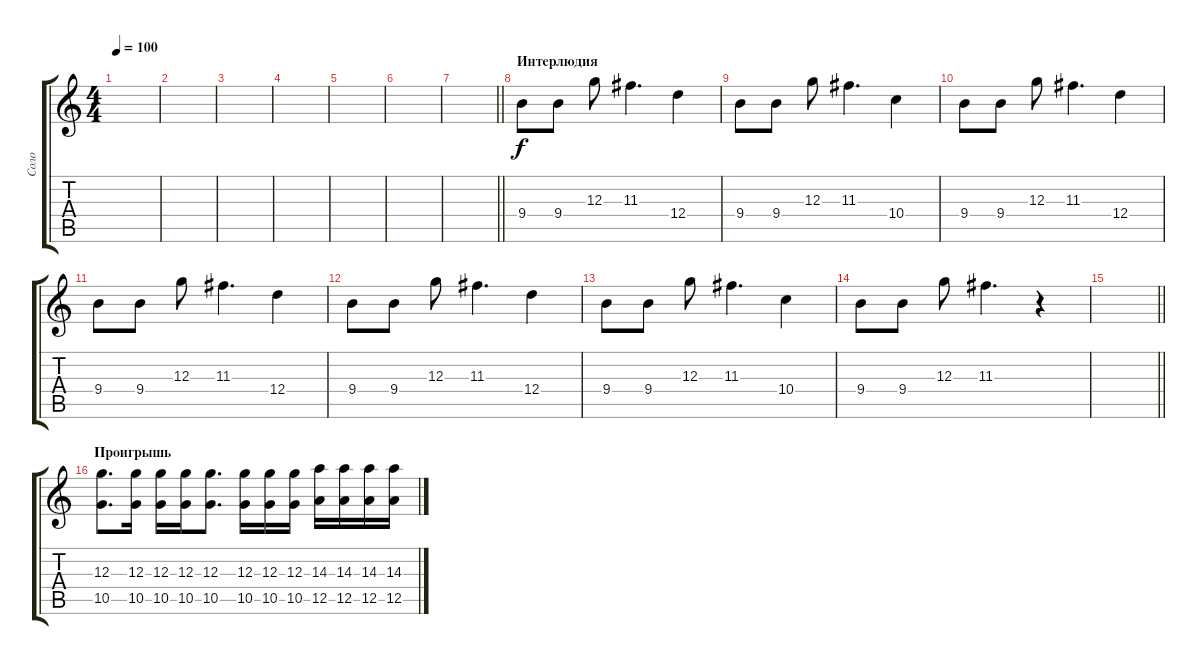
\track ("Соло" "Соло") {instrument distortionguitar}
\staff {score tabs}
\tuning (E4 B3 G3 D3 A2 E2) {hide}
\ts (4 4)
\tempo 100
\clef g2
\ks c
|
|
|
|
|
|
\barLineRight lightlight
|
\section ("" "Интерлюдия")
9.4.8{volume 13} 9.4.8 12.3.8 11.3.4{d} 12.4.4 |
9.4.8 9.4.8 12.3.8 11.3.4{d} 10.4.4 |
9.4.8 9.4.8 12.3.8 11.3.4{d} 12.4.4 |
9.4.8 9.4.8 12.3.8 11.3.4{d} 12.4.4 |
9.4.8 9.4.8 12.3.8 11.3.4{d} 12.4.4 |
9.4.8 9.4.8 12.3.8 11.3.4{d} 10.4.4 |
9.4.8 9.4.8 12.3.8 11.3.4{d} r.4 |
\barLineRight lightlight
|
\section ("" "Проигрышь")
(12.3 10.5).8{d instrument distortionguitar} (12.3 10.5).16 (12.3 10.5).16 (12.3 10.5).16 (12.3 10.5).8{d} (12.3 10.5).16 (12.3 10.5).16 (12.3 10.5).16 (14.3 12.5).16 (14.3 12.5).16 (14.3 12.5).16 (14.3 12.5).16
